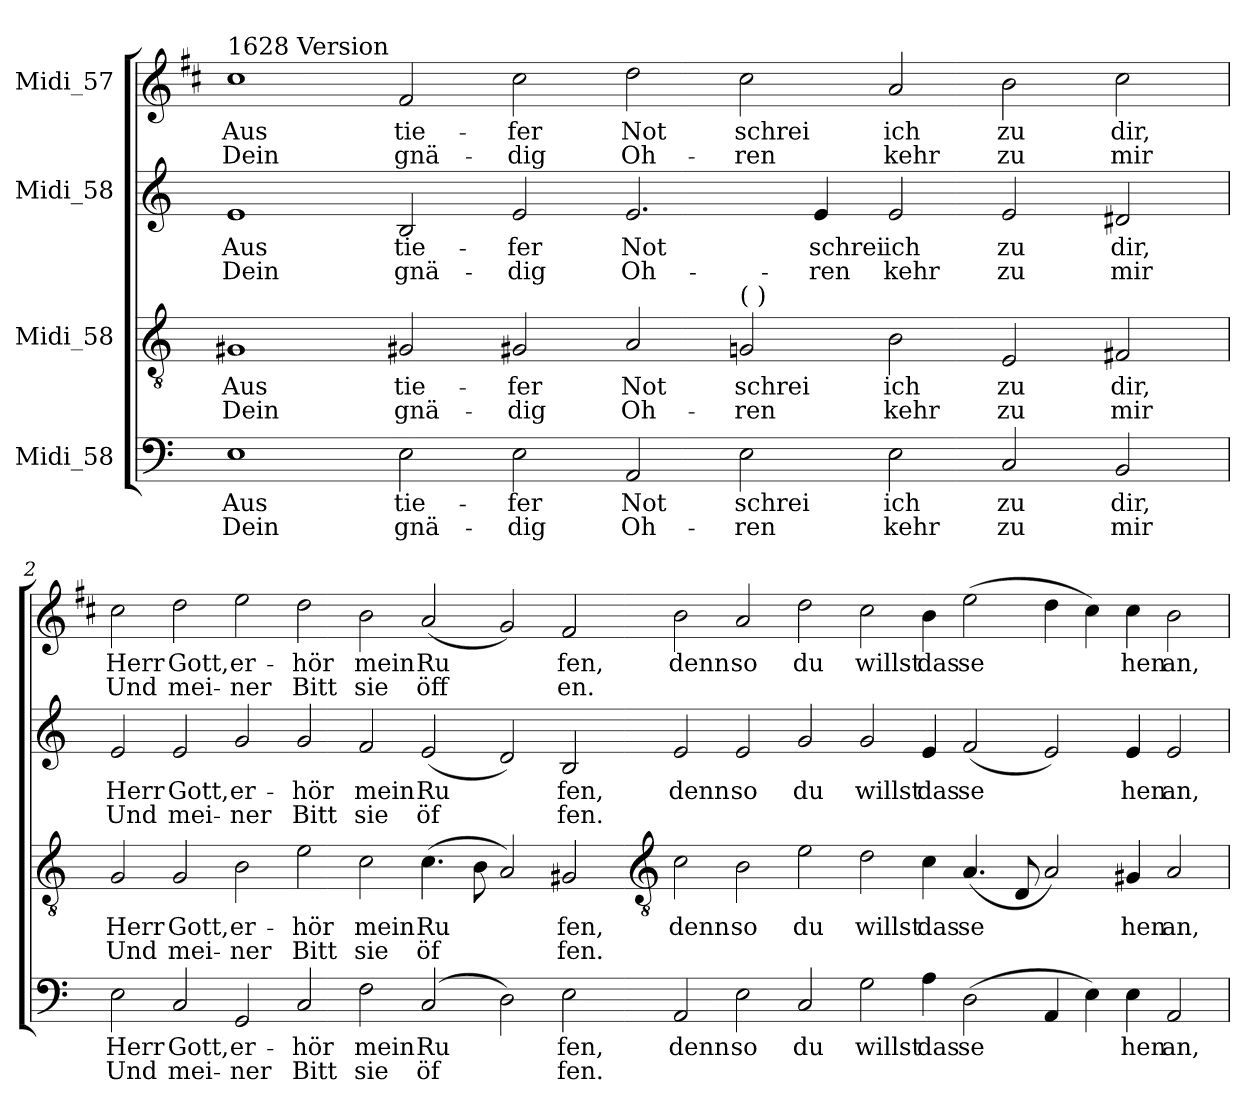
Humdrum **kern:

**kern	**text	**text	**kern	**text	**text	**kern	**text	**text	**kern	**text	**text
*part4	*part4	*part4	*part3	*part3	*part3	*part2	*part2	*part2	*part1	*part1	*part1
*staff4	*staff4	*staff4	*staff3	*staff3	*staff3	*staff2	*staff2	*staff2	*staff1	*staff1	*staff1
*I"Midi_58	*	*	*I"Midi_58	*	*	*I"Midi_58	*	*	*I"Midi_57	*	*
*clefF4	*	*	*clefGv2	*	*	*clefG2	*	*	*clefG2	*	*
*	*	*	*	*	*	*	*	*	*ITrd1c2	*	*
*k[]	*	*	*k[]	*	*	*k[]	*	*	*k[]	*	*
*C:	*	*	*C:	*	*	*C:	*	*	*C:	*	*
=1	=1	=1	=1	=1	=1	=1	=1	=1	=1	=1	=1
!	!	!	!	!	!	!	!	!	!LO:TX:a:t=1628 Version	!	!
!	!LO:LY:b	!LO:LY:b	!	!LO:LY:b	!LO:LY:b	!	!LO:LY:b	!LO:LY:b	!	!LO:LY:b	!LO:LY:b
1E	Aus	Dein	1G#X	Aus	Dein	1e	Aus	Dein	1b	Aus	Dein
!	!LO:LY:b	!LO:LY:b	!	!LO:LY:b	!LO:LY:b	!	!LO:LY:b	!LO:LY:b	!	!LO:LY:b	!LO:LY:b
2E	tie-	-gnä-	2G#X	tie-	-gnä-	2B	tie-	-gnä-	2e	tie-	-gnä-
!	!LO:LY:b	!LO:LY:b	!	!LO:LY:b	!LO:LY:b	!	!LO:LY:b	!LO:LY:b	!	!LO:LY:b	!LO:LY:b
2E	-fer	dig	2G#X	-fer	dig	2e	-fer	dig	2b	-fer	dig
!	!LO:LY:b	!LO:LY:b	!	!LO:LY:b	!LO:LY:b	!	!LO:LY:b	!LO:LY:b	!	!LO:LY:b	!LO:LY:b
2AA	Not	Oh-	2A	Not	Oh-	2.e	Not	Oh-	2cc	Not	Oh-
!	!	!	!LO:TX:a:t=(  )	!	!	!	!	!	!	!	!
!	!LO:LY:b	!LO:LY:b	!	!LO:LY:b	!LO:LY:b	!	!	!	!	!LO:LY:b	!LO:LY:b
2E	-schrei	ren	2G	-schrei	ren	.	.	.	2b	-schrei	ren
!	!	!	!	!	!	!	!LO:LY:b	!LO:LY:b	!	!	!
.	.	.	.	.	.	4e	-schrei	ren	.	.	.
!	!LO:LY:b	!LO:LY:b	!	!LO:LY:b	!LO:LY:b	!	!LO:LY:b	!LO:LY:b	!	!LO:LY:b	!LO:LY:b
2E	ich	kehr	2B	ich	kehr	2e	ich	kehr	2g	ich	kehr
!	!LO:LY:b	!LO:LY:b	!	!LO:LY:b	!LO:LY:b	!	!LO:LY:b	!LO:LY:b	!	!LO:LY:b	!LO:LY:b
2C	zu	zu	2E	zu	zu	2e	zu	zu	2a	zu	zu
!	!LO:LY:b	!LO:LY:b	!	!LO:LY:b	!LO:LY:b	!	!LO:LY:b	!LO:LY:b	!	!LO:LY:b	!LO:LY:b
2BB	dir,	mir	2F#X	dir,	mir	2d#X	dir,	mir	2b	dir,	mir
=2	=2	=2	=2	=2	=2	=2	=2	=2	=2	=2	=2
!	!LO:LY:b	!LO:LY:b	!	!LO:LY:b	!LO:LY:b	!	!LO:LY:b	!LO:LY:b	!	!LO:LY:b	!LO:LY:b
2E	Herr	Und	2G	Herr	Und	2e	Herr	Und	2b	Herr	Und
!	!LO:LY:b	!LO:LY:b	!	!LO:LY:b	!LO:LY:b	!	!LO:LY:b	!LO:LY:b	!	!LO:LY:b	!LO:LY:b
2C	Gott,	mei-	2G	Gott,	mei-	2e	Gott,	mei-	2cc	Gott,	mei-
!	!LO:LY:b	!LO:LY:b	!	!LO:LY:b	!LO:LY:b	!	!LO:LY:b	!LO:LY:b	!	!LO:LY:b	!LO:LY:b
2GG	-er-	-ner	2B	-er-	-ner	2g	-er-	-ner	2dd	-er-	-ner
!	!LO:LY:b	!LO:LY:b	!	!LO:LY:b	!LO:LY:b	!	!LO:LY:b	!LO:LY:b	!	!LO:LY:b	!LO:LY:b
2C	hör	Bitt	2e	hör	Bitt	2g	hör	Bitt	2cc	hör	Bitt
!	!LO:LY:b	!LO:LY:b	!	!LO:LY:b	!LO:LY:b	!	!LO:LY:b	!LO:LY:b	!	!LO:LY:b	!LO:LY:b
2F	mein	sie	2c	mein	sie	2f	mein	sie	2a	mein	sie
!	!LO:LY:b	!LO:LY:b	!	!LO:LY:b	!LO:LY:b	!	!LO:LY:b	!LO:LY:b	!	!LO:LY:b	!LO:LY:b
(>2C	Ru	öf	(>4.c	Ru	öf	(<2e	Ru	öf	(<2g	Ru	öff
.	.	.	8B	.	.	.	.	.	.	.	.
2D)	.	.	2A)	.	.	2d)	.	.	2f)	.	.
!	!LO:LY:b	!LO:LY:b	!	!LO:LY:b	!LO:LY:b	!	!LO:LY:b	!LO:LY:b	!	!LO:LY:b	!LO:LY:b
2E	fen,	fen.	2G#X	fen,	fen.	2B	fen,	fen.	2e	fen,	en.
!!LO:LB:g=z
=3-	=3-	=3-	=3-	=3-	=3-	=3-	=3-	=3-	=3-	=3-	=3-
*	*	*	*clefGv2	*	*	*	*	*	*	*	*
!	!LO:LY:b	!	!	!LO:LY:b	!	!	!LO:LY:b	!	!	!LO:LY:b	!
2AA	denn	.	2c	denn	.	2e	denn	.	2a	denn	.
!	!LO:LY:b	!	!	!LO:LY:b	!	!	!LO:LY:b	!	!	!LO:LY:b	!
2E	so	.	2B	so	.	2e	so	.	2g	so	.
!	!LO:LY:b	!	!	!LO:LY:b	!	!	!LO:LY:b	!	!	!LO:LY:b	!
2C	du	.	2e	du	.	2g	du	.	2cc	du	.
!	!LO:LY:b	!	!	!LO:LY:b	!	!	!LO:LY:b	!	!	!LO:LY:b	!
2G	willst	.	2d	willst	.	2g	willst	.	2b	willst	.
!	!LO:LY:b	!	!	!LO:LY:b	!	!	!LO:LY:b	!	!	!LO:LY:b	!
4A	das	.	4c	das	.	4e	das	.	4a	das	.
!	!LO:LY:b	!	!	!LO:LY:b	!	!	!LO:LY:b	!	!	!LO:LY:b	!
(>2D	se	.	(>4.A	se	.	(>2f	se	.	(>2dd	se	.
.	.	.	8D	.	.	.	.	.	.	.	.
4AA	.	.	2A)	.	.	2e)	.	.	4cc	.	.
4E)	.	.	.	.	.	.	.	.	4b)	.	.
!	!LO:LY:b	!	!	!LO:LY:b	!	!	!LO:LY:b	!	!	!LO:LY:b	!
4E	hen	.	4G#X	hen	.	4e	hen	.	4b	hen	.
!	!LO:LY:b	!	!	!LO:LY:b	!	!	!LO:LY:b	!	!	!LO:LY:b	!
2AA	an,	.	2A	an,	.	2e	an,	.	2a	an,	.
=	=	=	=	=	=	=	=	=	=	=	=
*-	*-	*-	*-	*-	*-	*-	*-	*-	*-	*-	*-
